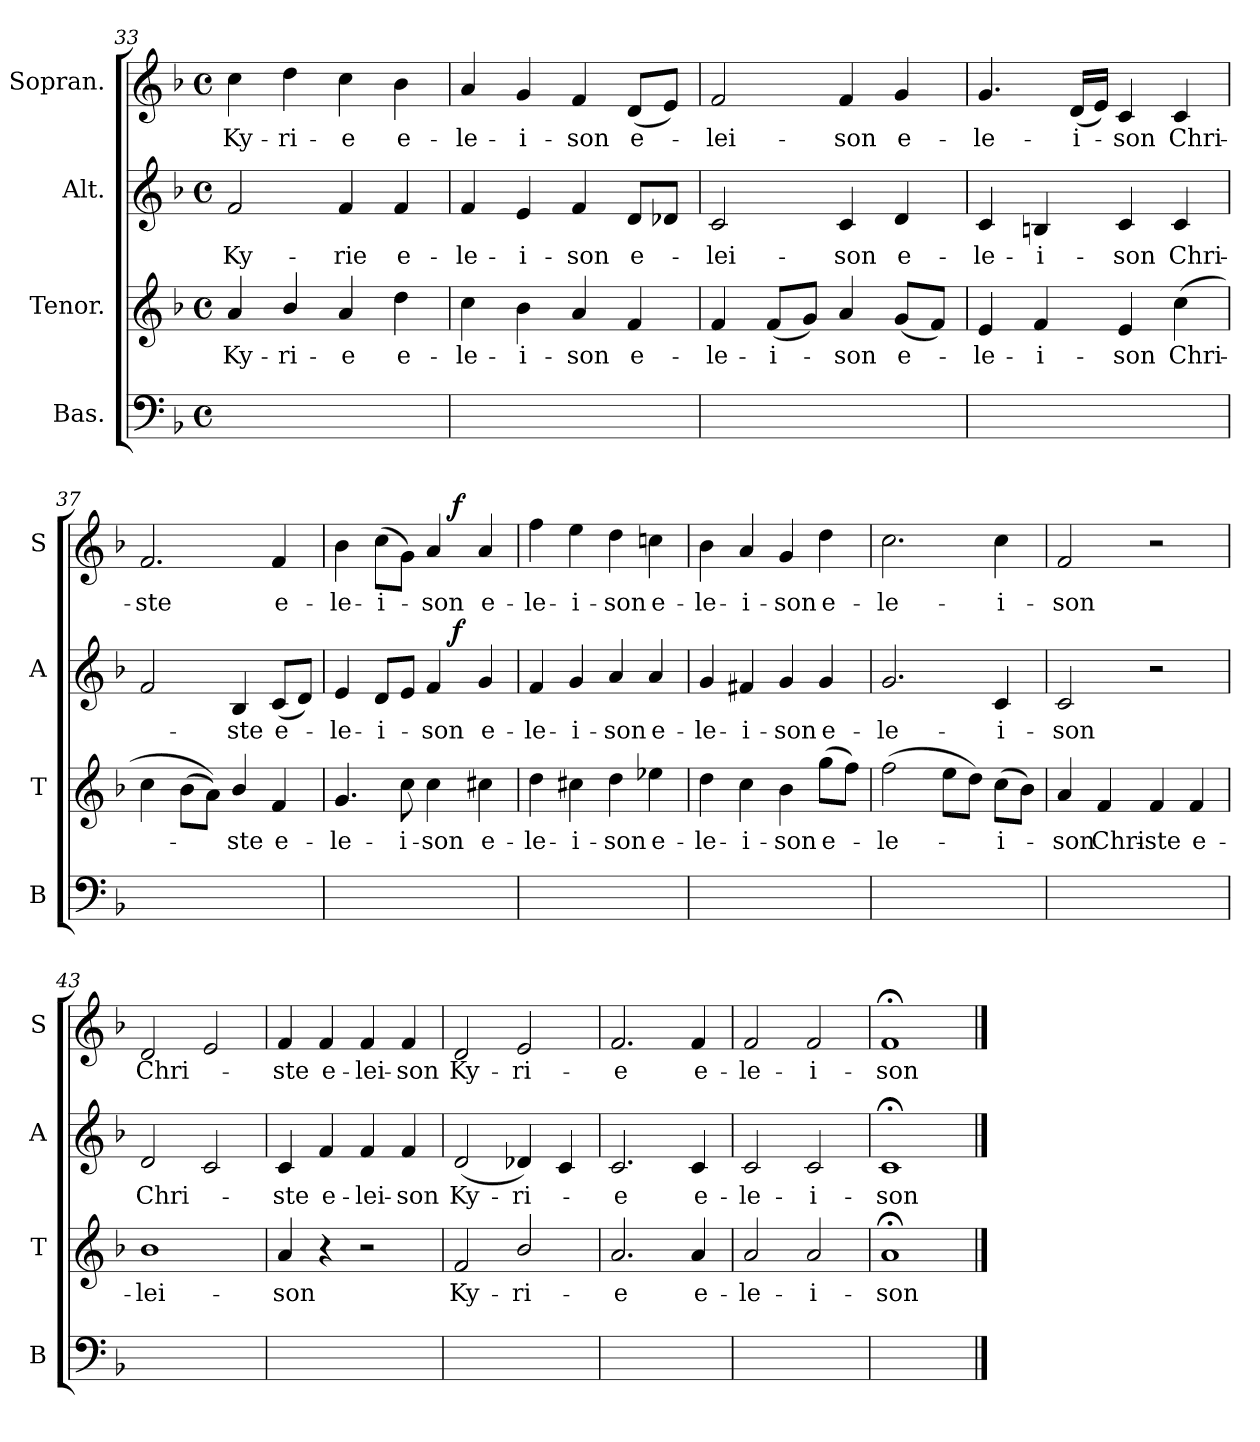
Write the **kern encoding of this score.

**kern	**kern	**text	**kern	**text	**dynam	**kern	**text	**dynam
*part4	*part3	*part3	*part2	*part2	*part2	*part1	*part1	*part1
*staff4	*staff3	*staff3	*staff2	*staff2	*staff2	*staff1	*staff1	*staff1
*I"Bas.	*I"Tenor.	*	*I"Alt.	*	*	*I"Sopran.	*	*
*I'B	*I'T	*	*I'A	*	*	*I'S	*	*
*clefF4	*clefG2	*	*clefG2	*	*	*clefG2	*	*
*	*ITrd8c12	*	*	*	*	*	*	*
*k[b-]	*k[b-]	*	*k[b-]	*	*	*k[b-]	*	*
*M4/4	*M4/4	*	*M4/4	*	*	*M4/4	*	*
*met(c)	*met(c)	*	*met(c)	*	*	*met(c)	*	*
=33	=33	=33	=33	=33	=33	=33	=33	=33
1ryy	4A/	Ky-	2f/	Ky-	.	4cc\	Ky-	.
.	4B-/	-ri-	.	.	.	4dd\	-ri-	.
.	4A/	-e	4f/	-rie	.	4cc\	-e	.
.	4d\	e-	4f/	e-	.	4b-\	e-	.
=34	=34	=34	=34	=34	=34	=34	=34	=34
1ryy	4c\	-le-	4f/	-le-	.	4a/	-le-	.
.	4B-\	-i-	4e/	-i-	.	4g/	-i-	.
.	4A/	-son	4f/	-son	.	4f/	-son	.
.	4F/	e-	8d/L	e-	.	(8d/L	e-	.
.	.	.	8d-X/J	.	.	8e/J)	.	.
=35	=35	=35	=35	=35	=35	=35	=35	=35
1ryy	4F/	-le-	2c/	-lei-	.	2f/	-lei-	.
.	(8F/L	-i-	.	.	.	.	.	.
.	8G/J)	.	.	.	.	.	.	.
.	4A/	-son	4c/	-son	.	4f/	-son	.
.	(8G/L	e-	4d/	e-	.	4g/	e-	.
.	8F/J)	.	.	.	.	.	.	.
=36	=36	=36	=36	=36	=36	=36	=36	=36
1ryy	4E/	-le-	4c/	-le-	.	4.g/	-le-	.
.	4F/	-i-	4Bn/	-i-	.	.	.	.
.	.	.	.	.	.	(16d/LL	-i-	.
.	.	.	.	.	.	16e/JJ)	.	.
.	4E/	-son	4c/	-son	.	4c/	-son	.
.	(4c\	Chri-	4c/	Chri-	.	4c/	Chri-	.
=37	=37	=37	=37	=37	=37	=37	=37	=37
1ryy	4c\	.	2f/	.	.	2.f/	-ste	.
.	(8B-\L	.	.	.	.	.	.	.
.	8A\J))	.	.	.	.	.	.	.
.	4B-/	-ste	4B-/	-ste	.	.	.	.
.	4F/	e-	(8c/L	e-	.	4f/	e-	.
.	.	.	8d/J)	.	.	.	.	.
=38	=38	=38	=38	=38	=38	=38	=38	=38
*	*	*	*^	*	*	*^	*	*
1ryy	4.G/	-le-	4e/	2ryy	-le-	.	4b-\	2ryy	-le-	.
.	.	.	8d/L	.	-i-	.	(8cc\L	.	-i-	.
.	8c\	-i-	8e/J	.	.	.	8g\J)	.	.	.
.	4c\	-son	4f/	8ryy	-son	.	4a/	8ryy	-son	.
!	!	!	!	!	!	!LO:DY:b	!	!	!	!LO:DY:a
.	.	.	.	4.ryy	.	f	.	4.ryy	.	f
.	4c#X\	e-	4g/	.	e-	.	4a/	.	e-	.
*	*	*	*v	*v	*	*	*	*	*	*
*	*	*	*	*	*	*v	*v	*	*
=39	=39	=39	=39	=39	=39	=39	=39	=39
1ryy	4d\	-le-	4f/	-le-	.	4ff\	-le-	.
.	4c#X\	-i-	4g/	-i-	.	4ee\	-i-	.
.	4d\	-son	4a/	-son	.	4dd\	-son	.
.	4e-X\	e-	4a/	e-	.	4ccn\	e-	.
=40	=40	=40	=40	=40	=40	=40	=40	=40
1ryy	4d\	-le-	4g/	-le-	.	4b-\	-le-	.
.	4c\	-i-	4f#X/	-i-	.	4a/	-i-	.
.	4B-\	-son	4g/	-son	.	4g/	-son	.
.	(8g\L	e-	4g/	e-	.	4dd\	e-	.
.	8f\J)	.	.	.	.	.	.	.
=41	=41	=41	=41	=41	=41	=41	=41	=41
1ryy	(2f\	-le-	2.g/	-le-	.	2.cc\	-le-	.
.	8e\L	.	.	.	.	.	.	.
.	8d\J)	.	.	.	.	.	.	.
.	(8c\L	-i-	4c/	-i-	.	4cc\	-i-	.
.	8B-\J)	.	.	.	.	.	.	.
=42	=42	=42	=42	=42	=42	=42	=42	=42
1ryy	4A/	-son	2c/	-son	.	2f/	-son	.
.	4F/	Chri-	.	.	.	.	.	.
.	4F/	-ste	2r	.	.	2r	.	.
.	4F/	e-	.	.	.	.	.	.
=43	=43	=43	=43	=43	=43	=43	=43	=43
1ryy	1B-	-lei-	2d/	Chri-	.	2d/	Chri-	.
.	.	.	2c/	.	.	2e/	.	.
=44	=44	=44	=44	=44	=44	=44	=44	=44
1ryy	4A/	-son	4c/	-ste	.	4f/	-ste	.
.	4r	.	4f/	e-	.	4f/	e-	.
.	2r	.	4f/	-lei-	.	4f/	-lei-	.
.	.	.	4f/	-son	.	4f/	-son	.
=45	=45	=45	=45	=45	=45	=45	=45	=45
1ryy	2F/	Ky-	(>2d/	Ky-	.	2d/	Ky-	.
.	2B-/	-ri-	4d-X/)	-ri-	.	2e/	-ri-	.
.	.	.	4c/	.	.	.	.	.
=46	=46	=46	=46	=46	=46	=46	=46	=46
1ryy	2.A/	-e	2.c/	-e	.	2.f/	-e	.
.	4A/	e-	4c/	e-	.	4f/	e-	.
=47	=47	=47	=47	=47	=47	=47	=47	=47
1ryy	2A/	-le-	2c/	-le-	.	2f/	-le-	.
.	2A/	-i-	2c/	-i-	.	2f/	-i-	.
=48	=48	=48	=48	=48	=48	=48	=48	=48
1ryy	1A;<	-son	1c;<	-son	.	1f;<	-son	.
==	==	==	==	==	==	==	==	==
*-	*-	*-	*-	*-	*-	*-	*-	*-
